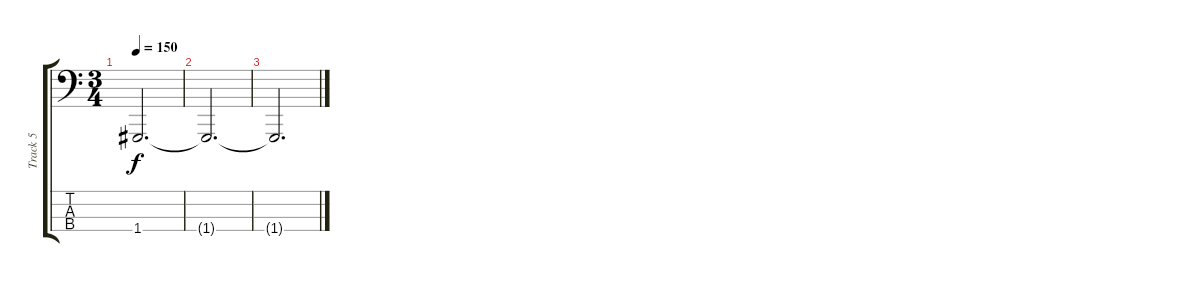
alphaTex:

\track ("Track 5" "Track 5") {instrument electricbasspick}
\staff {score tabs}
\tuning (C2 G1 D1 G0) {hide}
\ts (3 4)
\tempo 150
\clef f4
\ks c
1.4.2{d dy f} |
1.4{t}.2{d} |
1.4{t}.2{d}
